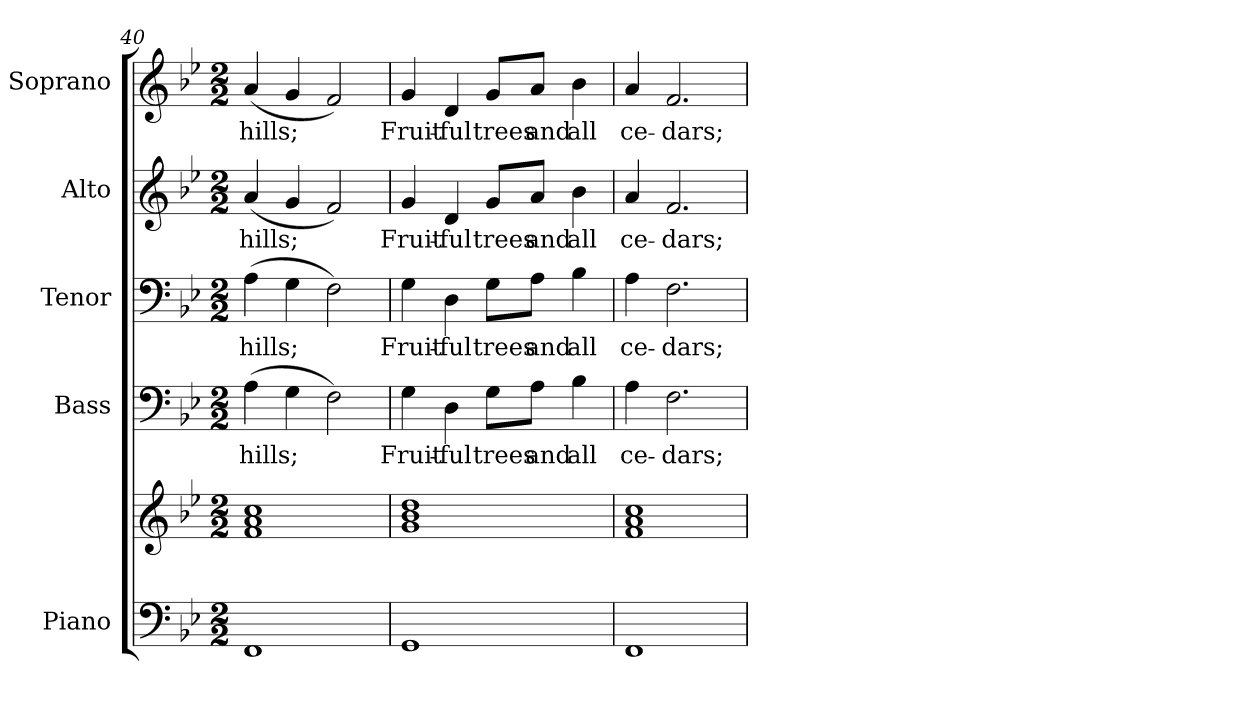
**kern	**kern	**kern	**text	**kern	**text	**kern	**text	**kern	**text
*part5	*part5	*part4	*part4	*part3	*part3	*part2	*part2	*part1	*part1
*staff6	*staff5	*staff4	*staff4	*staff3	*staff3	*staff2	*staff2	*staff1	*staff1
*I"Piano	*	*I"Bass	*	*I"Tenor	*	*I"Alto	*	*I"Soprano	*
*I'Pno.	*	*I'B.	*	*I'T.	*	*I'A.	*	*I'S.	*
!!LO:PB:g=z
*clefF4	*clefG2	*clefF4	*	*clefF4	*	*clefG2	*	*clefG2	*
*k[b-e-]	*k[b-e-]	*k[b-e-]	*	*k[b-e-]	*	*k[b-e-]	*	*k[b-e-]	*
*B-:	*B-:	*B-:	*	*B-:	*	*B-:	*	*B-:	*
*M2/2	*M2/2	*M2/2	*	*M2/2	*	*M2/2	*	*M2/2	*
=40	=40	=40	=40	=40	=40	=40	=40	=40	=40
!	!	!	!LO:LY:b:color=#000000	!	!	!	!	!	!
!	!	!	!	!	!LO:LY:b:color=#000000	!	!	!	!
!	!	!	!	!	!	!	!LO:LY:b:color=#000000	!	!
!	!	!	!	!	!	!	!	!	!LO:LY:b:color=#000000
1FFi	1fi 1ai 1cci	(4Ai\	hills;	(4Ai\	hills;	(4ai/	hills;	(4ai/	hills;
.	.	4Gi\	.	4Gi\	.	4gi/	.	4gi/	.
.	.	2Fi\)	.	2Fi\)	.	2fi/)	.	2fi/)	.
=41	=41	=41	=41	=41	=41	=41	=41	=41	=41
!	!	!	!LO:LY:b:color=#000000	!	!	!	!	!	!
!	!	!	!	!	!LO:LY:b:color=#000000	!	!	!	!
!	!	!	!	!	!	!	!LO:LY:b:color=#000000	!	!
!	!	!	!	!	!	!	!	!	!LO:LY:b:color=#000000
1GGi	1gi 1b-i 1ddi	4Gi\	Fruit-	4Gi\	Fruit-	4gi/	Fruit-	4gi/	Fruit-
!	!	!	!LO:LY:b:color=#000000	!	!	!	!	!	!
!	!	!	!	!	!LO:LY:b:color=#000000	!	!	!	!
!	!	!	!	!	!	!	!LO:LY:b:color=#000000	!	!
!	!	!	!	!	!	!	!	!	!LO:LY:b:color=#000000
.	.	4Di\	-ful	4Di\	-ful	4di/	-ful	4di/	-ful
!	!	!	!LO:LY:b:color=#000000	!	!	!	!	!	!
!	!	!	!	!	!LO:LY:b:color=#000000	!	!	!	!
!	!	!	!	!	!	!	!LO:LY:b:color=#000000	!	!
!	!	!	!	!	!	!	!	!	!LO:LY:b:color=#000000
.	.	8Gi\L	trees	8Gi\L	trees	8gi/L	trees	8gi/L	trees
!	!	!	!LO:LY:b:color=#000000	!	!	!	!	!	!
!	!	!	!	!	!LO:LY:b:color=#000000	!	!	!	!
!	!	!	!	!	!	!	!LO:LY:b:color=#000000	!	!
!	!	!	!	!	!	!	!	!	!LO:LY:b:color=#000000
.	.	8Ai\J	and	8Ai\J	and	8ai/J	and	8ai/J	and
!	!	!	!LO:LY:b:color=#000000	!	!	!	!	!	!
!	!	!	!	!	!LO:LY:b:color=#000000	!	!	!	!
!	!	!	!	!	!	!	!LO:LY:b:color=#000000	!	!
!	!	!	!	!	!	!	!	!	!LO:LY:b:color=#000000
.	.	4B-i\	all	4B-i\	all	4b-i\	all	4b-i\	all
=42	=42	=42	=42	=42	=42	=42	=42	=42	=42
!	!	!	!LO:LY:b:color=#000000	!	!	!	!	!	!
!	!	!	!	!	!LO:LY:b:color=#000000	!	!	!	!
!	!	!	!	!	!	!	!LO:LY:b:color=#000000	!	!
!	!	!	!	!	!	!	!	!	!LO:LY:b:color=#000000
1FFi	1fi 1ai 1cci	4Ai\	ce-	4Ai\	ce-	4ai/	ce-	4ai/	ce-
!	!	!	!LO:LY:b:color=#000000	!	!	!	!	!	!
!	!	!	!	!	!LO:LY:b:color=#000000	!	!	!	!
!	!	!	!	!	!	!	!LO:LY:b:color=#000000	!	!
!	!	!	!	!	!	!	!	!	!LO:LY:b:color=#000000
.	.	2.Fi\	-dars;	2.Fi\	-dars;	2.fi/	-dars;	2.fi/	-dars;
=	=	=	=	=	=	=	=	=	=
*-	*-	*-	*-	*-	*-	*-	*-	*-	*-
